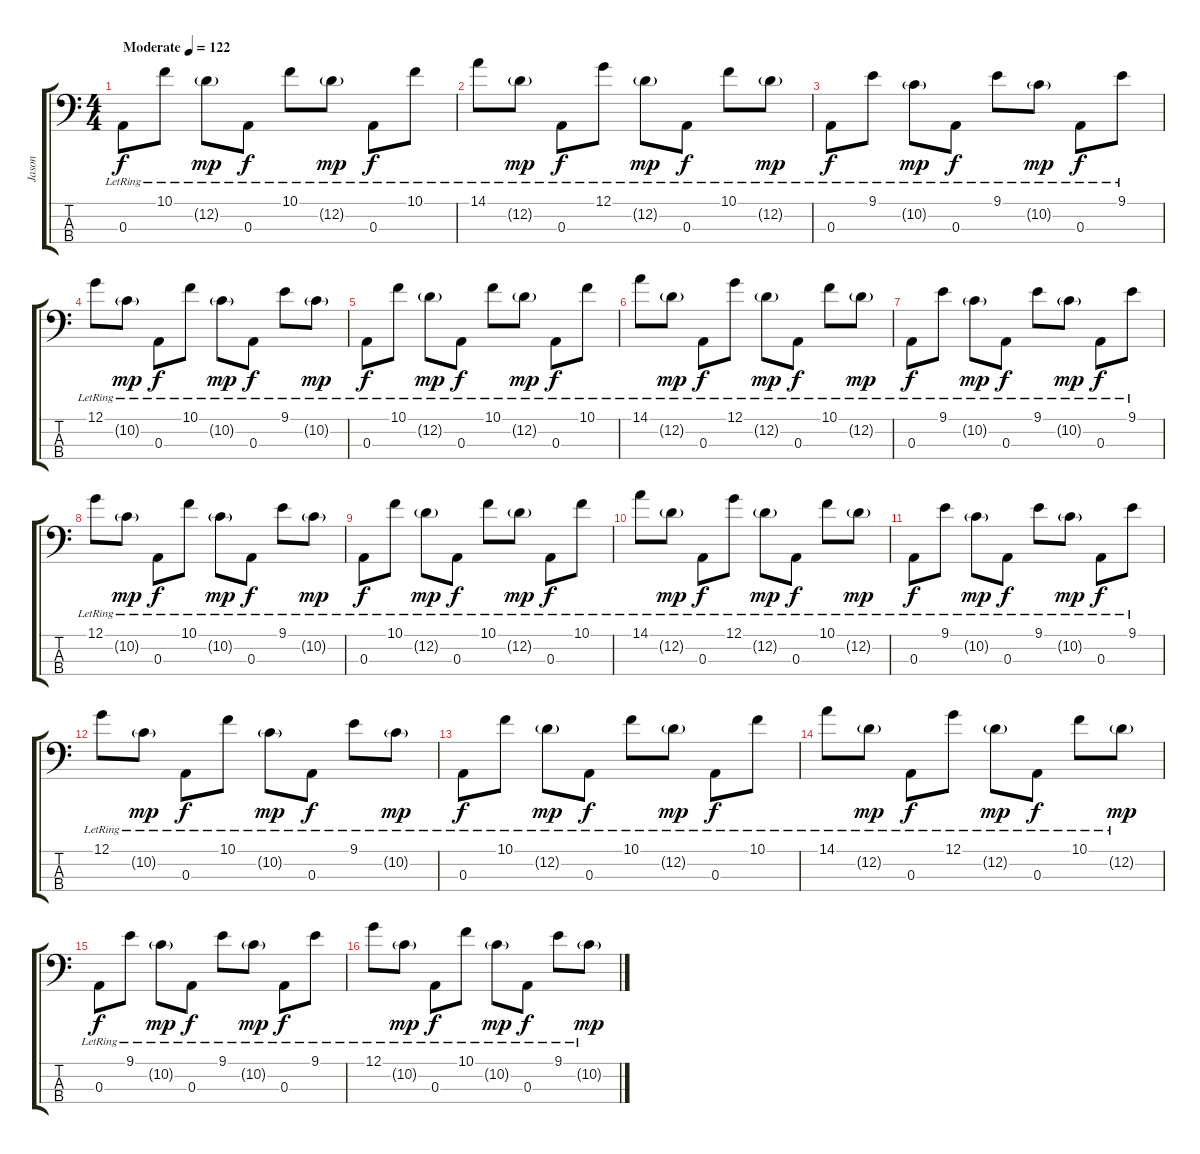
\track ("Jason" "Jason") {instrument electricbasspick}
\staff {score tabs}
\tuning (G2 D2 A1 E1) {hide}
\ts (4 4)
\tempo (122 "Moderate")
\clef f4
\ks c
0.3{lr}.8{dy f instrument electricbasspick} 10.1{lr}.8 12.2{g lr}.8{dy mp} 0.3{lr}.8{dy f} 10.1{lr}.8 12.2{g lr}.8{dy mp} 0.3{lr}.8{dy f} 10.1{lr}.8 |
14.1{lr}.8 12.2{g lr}.8{dy mp} 0.3{lr}.8{dy f} 12.1{lr}.8 12.2{g lr}.8{dy mp} 0.3{lr}.8{dy f} 10.1{lr}.8 12.2{g lr}.8{dy mp} |
0.3{lr}.8{dy f} 9.1{lr}.8 10.2{g lr}.8{dy mp} 0.3{lr}.8{dy f} 9.1{lr}.8 10.2{g lr}.8{dy mp} 0.3{lr}.8{dy f} 9.1{lr}.8 |
12.1{lr}.8 10.2{g lr}.8{dy mp} 0.3{lr}.8{dy f} 10.1{lr}.8 10.2{g lr}.8{dy mp} 0.3{lr}.8{dy f} 9.1{lr}.8 10.2{g lr}.8{dy mp} |
0.3{lr}.8{dy f} 10.1{lr}.8 12.2{g lr}.8{dy mp} 0.3{lr}.8{dy f} 10.1{lr}.8 12.2{g lr}.8{dy mp} 0.3{lr}.8{dy f} 10.1{lr}.8 |
14.1{lr}.8 12.2{g lr}.8{dy mp} 0.3{lr}.8{dy f} 12.1{lr}.8 12.2{g lr}.8{dy mp} 0.3{lr}.8{dy f} 10.1{lr}.8 12.2{g lr}.8{dy mp} |
0.3{lr}.8{dy f} 9.1{lr}.8 10.2{g lr}.8{dy mp} 0.3{lr}.8{dy f} 9.1{lr}.8 10.2{g lr}.8{dy mp} 0.3{lr}.8{dy f} 9.1{lr}.8 |
12.1{lr}.8 10.2{g lr}.8{dy mp} 0.3{lr}.8{dy f} 10.1{lr}.8 10.2{g lr}.8{dy mp} 0.3{lr}.8{dy f} 9.1{lr}.8 10.2{g lr}.8{dy mp} |
0.3{lr}.8{dy f} 10.1{lr}.8 12.2{g lr}.8{dy mp} 0.3{lr}.8{dy f} 10.1{lr}.8 12.2{g lr}.8{dy mp} 0.3{lr}.8{dy f} 10.1{lr}.8 |
14.1{lr}.8 12.2{g lr}.8{dy mp} 0.3{lr}.8{dy f} 12.1{lr}.8 12.2{g lr}.8{dy mp} 0.3{lr}.8{dy f} 10.1{lr}.8 12.2{g lr}.8{dy mp} |
0.3{lr}.8{dy f} 9.1{lr}.8 10.2{g lr}.8{dy mp} 0.3{lr}.8{dy f} 9.1{lr}.8 10.2{g lr}.8{dy mp} 0.3{lr}.8{dy f} 9.1{lr}.8 |
12.1{lr}.8 10.2{g lr}.8{dy mp} 0.3{lr}.8{dy f} 10.1{lr}.8 10.2{g lr}.8{dy mp} 0.3{lr}.8{dy f} 9.1{lr}.8 10.2{g lr}.8{dy mp} |
0.3{lr}.8{dy f} 10.1{lr}.8 12.2{g lr}.8{dy mp} 0.3{lr}.8{dy f} 10.1{lr}.8 12.2{g lr}.8{dy mp} 0.3{lr}.8{dy f} 10.1{lr}.8 |
14.1{lr}.8 12.2{g lr}.8{dy mp} 0.3{lr}.8{dy f} 12.1{lr}.8 12.2{g lr}.8{dy mp} 0.3{lr}.8{dy f} 10.1{lr}.8 12.2{g lr}.8{dy mp} |
0.3{lr}.8{dy f} 9.1{lr}.8 10.2{g lr}.8{dy mp} 0.3{lr}.8{dy f} 9.1{lr}.8 10.2{g lr}.8{dy mp} 0.3{lr}.8{dy f} 9.1{lr}.8 |
12.1{lr}.8 10.2{g lr}.8{dy mp} 0.3{lr}.8{dy f} 10.1{lr}.8 10.2{g lr}.8{dy mp} 0.3{lr}.8{dy f} 9.1{lr}.8 10.2{g lr}.8{dy mp}
